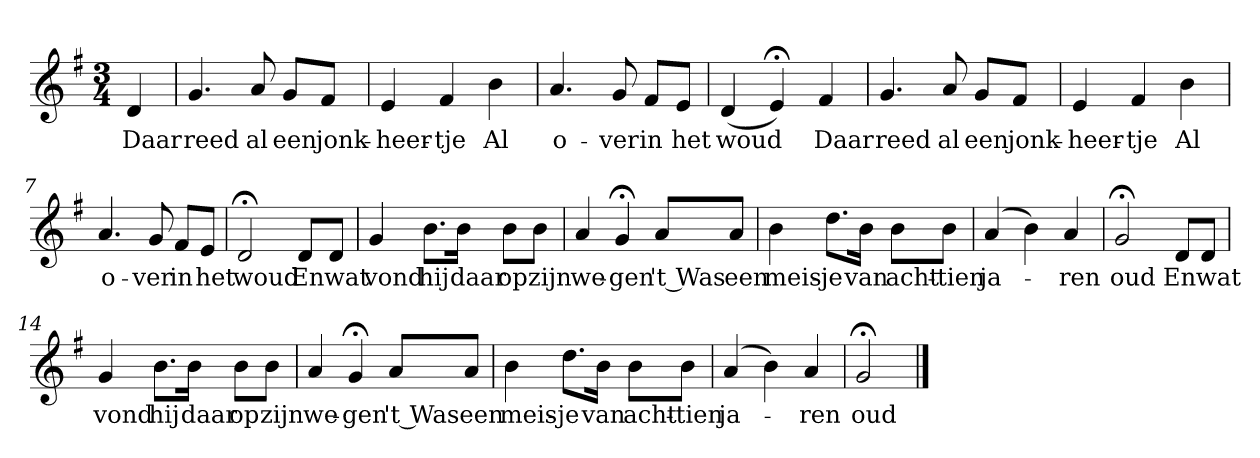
**kern	**text
*part1	*part1
*staff1	*staff1
*k[f#]	*
*G:	*
*M3/4	*
*MM120	*
=	=
4d	Daar
=1	=1
4.g	reed
8a	al
8gL	een
8f#J	jonk-
=2	=2
4e	-heer-
4f#	-tje
4b	Al
=3	=3
4.a	o-
8g	-ver
8f#L	in
8eJ	het
=4	=4
(4d	woud
4e;<)	.
4f#	Daar
=5	=5
4.g	reed
8a	al
8gL	een
8f#J	jonk-
=6	=6
4e	-heer-
4f#	-tje
4b	Al
=7	=7
4.a	o-
8g	-ver
8f#L	in
8eJ	het
=8	=8
2d;<	woud
8dL	En
8dJ	wat
=9	=9
4g	vond
8.bL	hij
16bJk	daar
8bL	op
8bJ	zijn
=10	=10
4a	we-
4g;<	-gen
8aL	't Was
8aJ	een
=11	=11
4b	meis-
8.ddL	-je
16bJk	van
8bL	acht-
8bJ	-tien
=12	=12
(4a	ja-
4b)	.
4a	-ren
=13	=13
2g;<	oud
8dL	En
8dJ	wat
=14	=14
4g	vond
8.bL	hij
16bJk	daar
8bL	op
8bJ	zijn
=15	=15
4a	we-
4g;<	-gen
8aL	't Was
8aJ	een
=16	=16
4b	meis-
8.ddL	-je
16bJk	van
8bL	acht-
8bJ	-tien
=17	=17
(4a	ja-
4b)	.
4a	-ren
=18	=18
2g;<	oud
==	==
*-	*-
